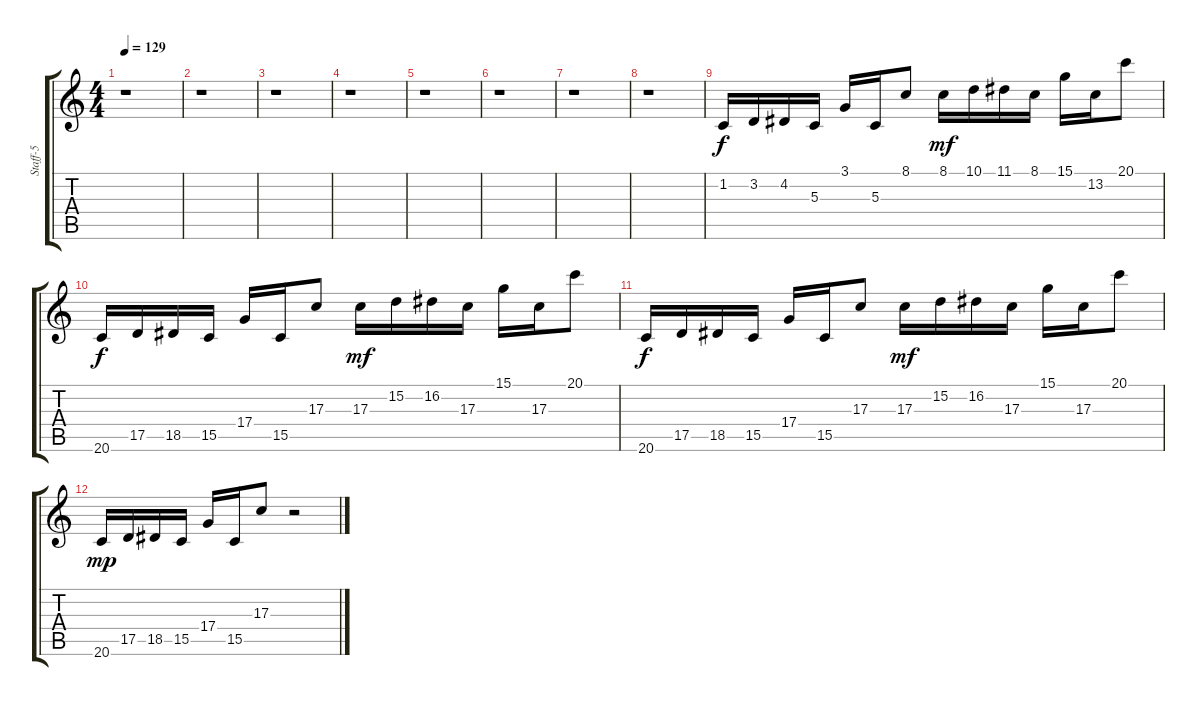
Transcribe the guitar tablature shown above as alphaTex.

\track ("Staff-5" "Staff-5") {instrument orchestralharp}
\staff {score tabs}
\tuning (E4 B3 G3 D3 A2 E2) {hide}
\ts (4 4)
\tempo 129
\clef g2
\ks c
r.1{dy f} |
r.1 |
r.1 |
r.1 |
r.1 |
r.1 |
r.1 |
r.1 |
1.2.16 3.2.16 4.2.16 5.3.16 3.1.16 5.3.16 8.1.8 8.1.16{dy mf} 10.1.16 11.1.16 8.1.16 15.1.16 13.2.16 20.1.8 |
20.6.16{dy f} 17.5.16 18.5.16 15.5.16 17.4.16 15.5.16 17.3.8 17.3.16{dy mf} 15.2.16 16.2.16 17.3.16 15.1.16 17.3.16 20.1.8 |
20.6.16{dy f} 17.5.16 18.5.16 15.5.16 17.4.16 15.5.16 17.3.8 17.3.16{dy mf} 15.2.16 16.2.16 17.3.16 15.1.16 17.3.16 20.1.8 |
20.6.16{dy mp} 17.5.16 18.5.16 15.5.16 17.4.16 15.5.16 17.3.8 r.2
